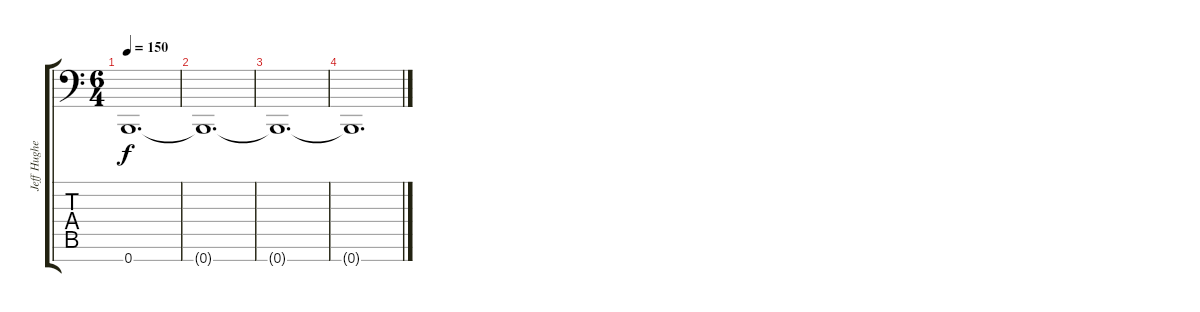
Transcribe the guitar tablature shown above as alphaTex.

\track ("Jeff Hughell" "Jeff Hughe") {instrument electricbassfinger}
\staff {score tabs}
\tuning (E3 B2 G2 D2 A1 E1 B0) {hide}
\ts (6 4)
\tempo 150
\clef f4
\ks c
0.7{t}.1{d dy f} |
0.7{t}.1{d} |
0.7{t}.1{d} |
0.7{t}.1{d}
